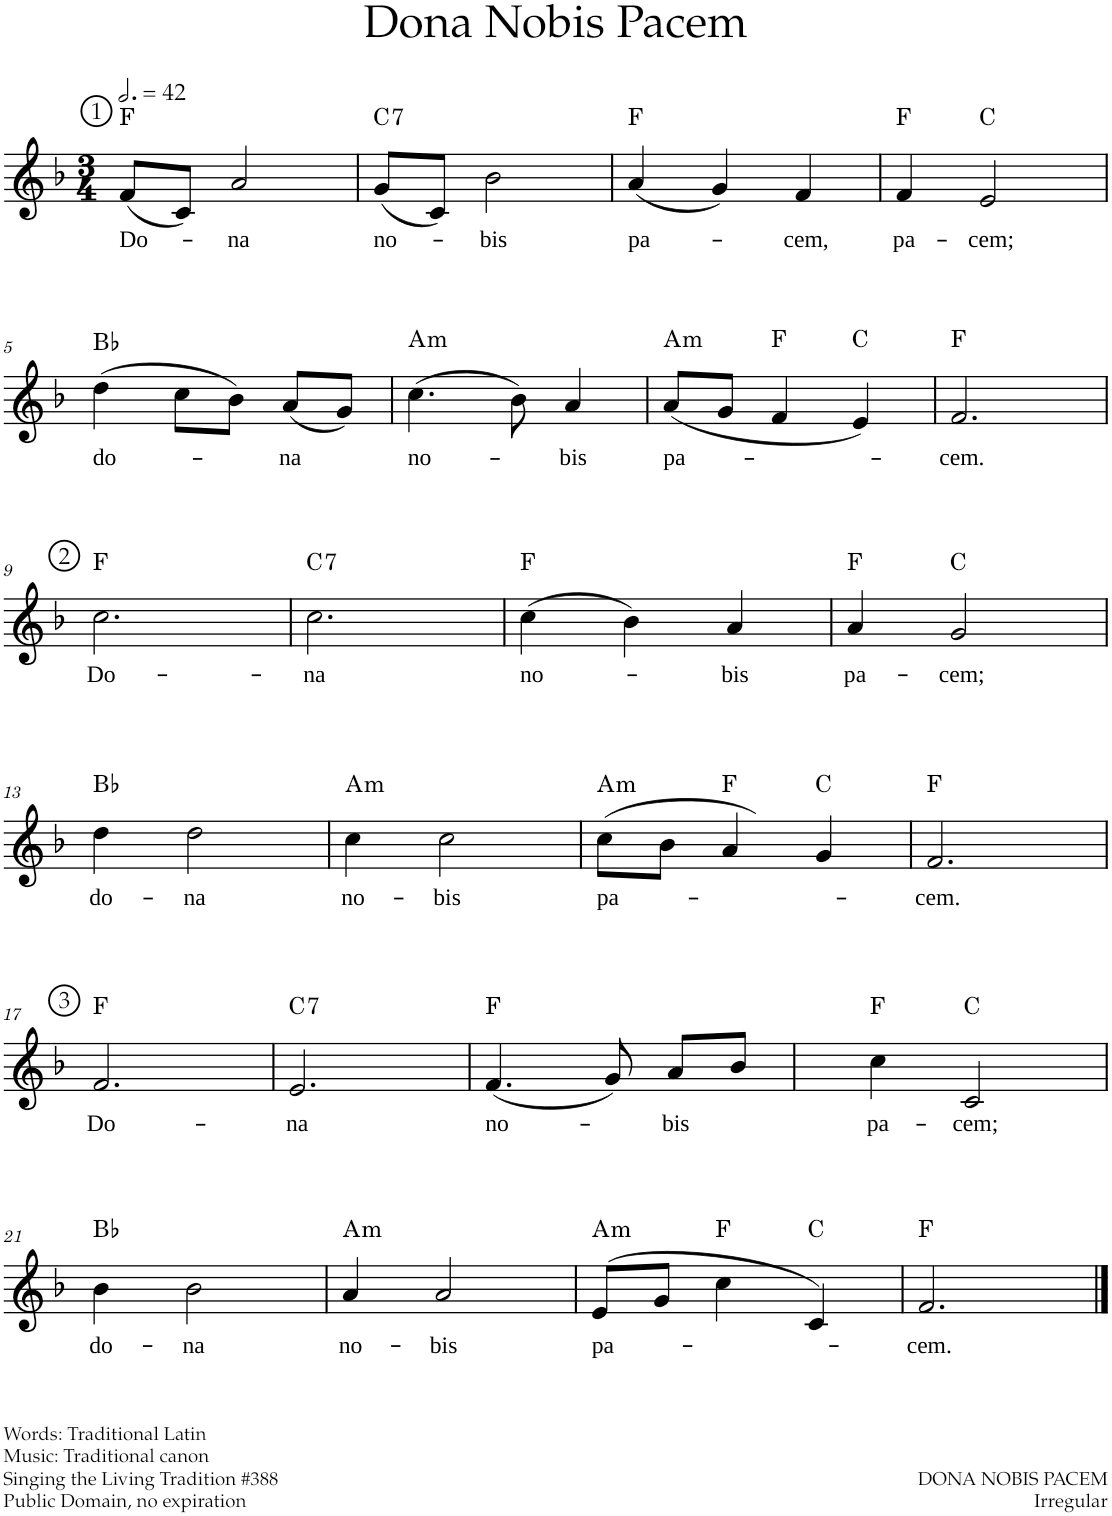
**kern	**text	**harte
*part1	*part1	*part1
*staff1	*staff1	*
*I"Piano	*	*
*I'Pno.	*	*
*clefG2	*	*
*k[b-]	*	*
*M3/4	*	*
*MM126	*	*
!!LO:REH:place=s1:a:cj:enc=circle:t=1
=1	=1	=1
!	!LO:LY:b	!
(8f/L	Do-	F:maj
8c/J)	.	.
!	!LO:LY:b	!
2a/	-na	.
=2	=2	=2
!	!LO:LY:b	!LO:H:kt=7
(8g/L	no-	C:7
8c/J)	.	.
!	!LO:LY:b	!
2b-\	-bis	.
=3	=3	=3
!	!LO:LY:b	!
(<4a/	pa-	F:maj
4g/)	.	.
!	!LO:LY:b	!
4f/	-cem,	.
=4	=4	=4
!	!LO:LY:b	!
4f/	pa-	F:maj
!	!LO:LY:b	!
2e/	-cem;	C:maj
!!LO:LB:g=z
=5	=5	=5
!	!LO:LY:b	!
(>4dd\	do-	Bb:maj
8cc\L	.	.
8b-\J)	.	.
!	!LO:LY:b	!
(8a/L	-na	.
8g/J)	.	.
=6	=6	=6
!	!LO:LY:b	!LO:H:kt=m
(>4.cc\	no-	A:min
8b-\)	.	.
!	!LO:LY:b	!
4a/	-bis	.
=7	=7	=7
!	!LO:LY:b	!LO:H:kt=m
(<8a/L	pa-	A:min
8g/J	.	.
4f/	.	F:maj
4e/)	.	C:maj
=8	=8	=8
!	!LO:LY:b	!
2.f/	-cem.	F:maj
!!LO:LB:g=z
!!LO:REH:place=s1:a:cj:enc=circle:t=2
=9	=9	=9
!	!LO:LY:b	!
2.cc\	Do-	F:maj
=10	=10	=10
!	!LO:LY:b	!LO:H:kt=7
2.cc\	-na	C:7
=11	=11	=11
!	!LO:LY:b	!
(>4cc\	no-	F:maj
4b-\)	.	.
!	!LO:LY:b	!
4a/	-bis	.
=12	=12	=12
!	!LO:LY:b	!
4a/	pa-	F:maj
!	!LO:LY:b	!
2g/	-cem;	C:maj
!!LO:LB:g=z
=13	=13	=13
!	!LO:LY:b	!
4dd\	do-	Bb:maj
!	!LO:LY:b	!
2dd\	-na	.
=14	=14	=14
!	!LO:LY:b	!LO:H:kt=m
4cc\	no-	A:min
!	!LO:LY:b	!
2cc\	-bis	.
=15	=15	=15
!	!LO:LY:b	!LO:H:kt=m
(8cc\L	pa-	A:min
8b-\J)	.	.
4a/	.	F:maj
4g/	.	C:maj
=16	=16	=16
!	!LO:LY:b	!
2.f/	-cem.	F:maj
!!LO:LB:g=z
!!LO:REH:place=s1:a:cj:enc=circle:t=3
=17	=17	=17
!	!LO:LY:b	!
2.f/	Do-	F:maj
=18	=18	=18
!	!LO:LY:b	!LO:H:kt=7
2.e/	-na	C:7
=19	=19	=19
!	!LO:LY:b	!
(<4.f/	no-	F:maj
8g/)	.	.
!	!LO:LY:b	!
8a/L	-bis	.
8b-/J	.	.
=20	=20	=20
!	!LO:LY:b	!
4cc\	pa-	F:maj
!	!LO:LY:b	!
2c/	-cem;	C:maj
!!LO:LB:g=z
=21	=21	=21
!	!LO:LY:b	!
4b-\	do-	Bb:maj
!	!LO:LY:b	!
2b-\	-na	.
=22	=22	=22
!	!LO:LY:b	!LO:H:kt=m
4a/	no-	A:min
!	!LO:LY:b	!
2a/	-bis	.
=23	=23	=23
!	!LO:LY:b	!LO:H:kt=m
(>8e/L	pa-	A:min
8g/J	.	.
4cc\	.	F:maj
4c/)	.	C:maj
=24	=24	=24
!	!LO:LY:b	!
2.f/	-cem.	F:maj
==	==	==
*-	*-	*-
